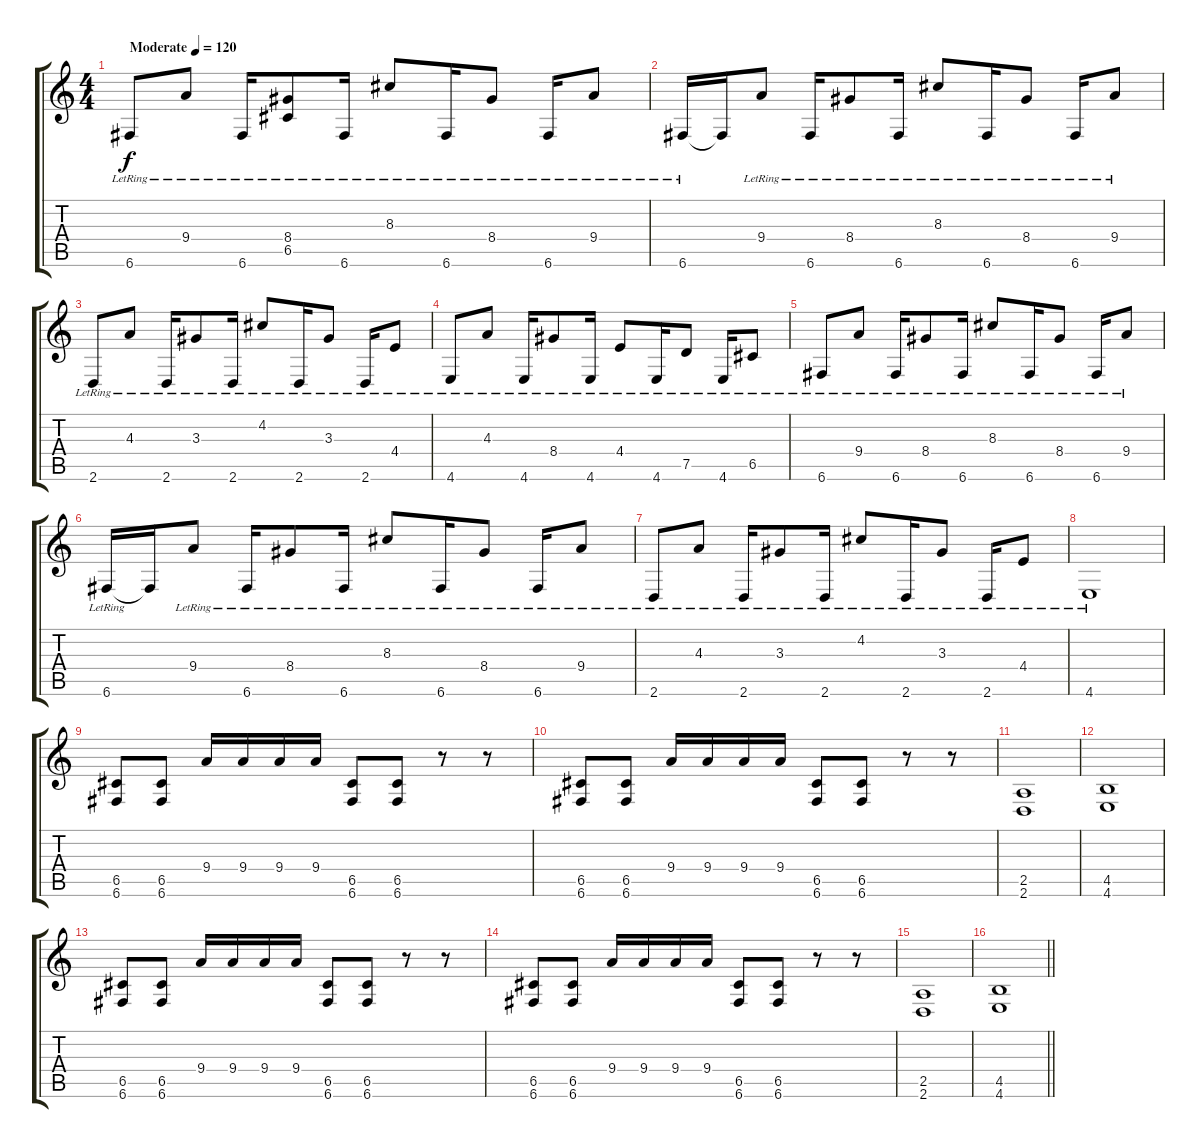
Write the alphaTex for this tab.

\track (" " " ") {instrument distortionguitar}
\staff {score tabs}
\tuning (D4 A3 F3 C3 G2 C2) {hide}
\ts (4 4)
\tempo (120 "Moderate")
\clef g2
\ks c
6.6{lr}.8{dy f balance 8 instrument electricguitarclean} 9.4{lr}.8 6.6{lr}.16 (8.4{lr} 6.5).8 6.6{lr}.16 8.3{lr}.8 6.6{lr}.16 8.4{lr}.8 6.6{lr}.16 9.4{lr}.8 |
6.6{lr}.16{instrument electricguitarclean} 6.6{t}.16 9.4{lr}.8 6.6{lr}.16 8.4{lr}.8 6.6{lr}.16 8.3{lr}.8 6.6{lr}.16 8.4{lr}.8 6.6{lr}.16 9.4{lr}.8 |
2.6{lr}.8 4.3{lr}.8 2.6{lr}.16 3.3{lr}.8 2.6{lr}.16 4.2{lr}.8 2.6{lr}.16 3.3{lr}.8 2.6{lr}.16 4.4{lr}.8 |
4.6{lr}.8 4.3{lr}.8 4.6{lr}.16 8.4{lr}.8 4.6{lr}.16 4.4{lr}.8 4.6{lr}.16 7.5{lr}.8 4.6{lr}.16 6.5{lr}.8 |
6.6{lr}.8{instrument electricguitarclean} 9.4{lr}.8 6.6{lr}.16 8.4{lr}.8 6.6{lr}.16 8.3{lr}.8 6.6{lr}.16 8.4{lr}.8 6.6{lr}.16 9.4{lr}.8 |
6.6{lr}.16{instrument electricguitarclean} 6.6{t}.16 9.4{lr}.8 6.6{lr}.16 8.4{lr}.8 6.6{lr}.16 8.3{lr}.8 6.6{lr}.16 8.4{lr}.8 6.6{lr}.16 9.4{lr}.8 |
2.6{lr}.8 4.3{lr}.8 2.6{lr}.16 3.3{lr}.8 2.6{lr}.16 4.2{lr}.8 2.6{lr}.16 3.3{lr}.8 2.6{lr}.16 4.4{lr}.8 |
4.6{lr}.1 |
(6.5 6.6).8{balance 0 instrument distortionguitar} (6.5 6.6).8 9.4.16 9.4.16 9.4.16 9.4.16 (6.5 6.6).8 (6.5 6.6).8 r.8 r.8 |
(6.5 6.6).8{instrument distortionguitar} (6.5 6.6).8 9.4.16 9.4.16 9.4.16 9.4.16 (6.5 6.6).8 (6.5 6.6).8 r.8 r.8 |
(2.5 2.6).1 |
(4.5 4.6).1 |
(6.5 6.6).8{instrument distortionguitar} (6.5 6.6).8 9.4.16 9.4.16 9.4.16 9.4.16 (6.5 6.6).8 (6.5 6.6).8 r.8 r.8 |
(6.5 6.6).8{instrument distortionguitar} (6.5 6.6).8 9.4.16 9.4.16 9.4.16 9.4.16 (6.5 6.6).8 (6.5 6.6).8 r.8 r.8 |
(2.5 2.6).1 |
\barLineRight lightlight
(4.5 4.6).1
